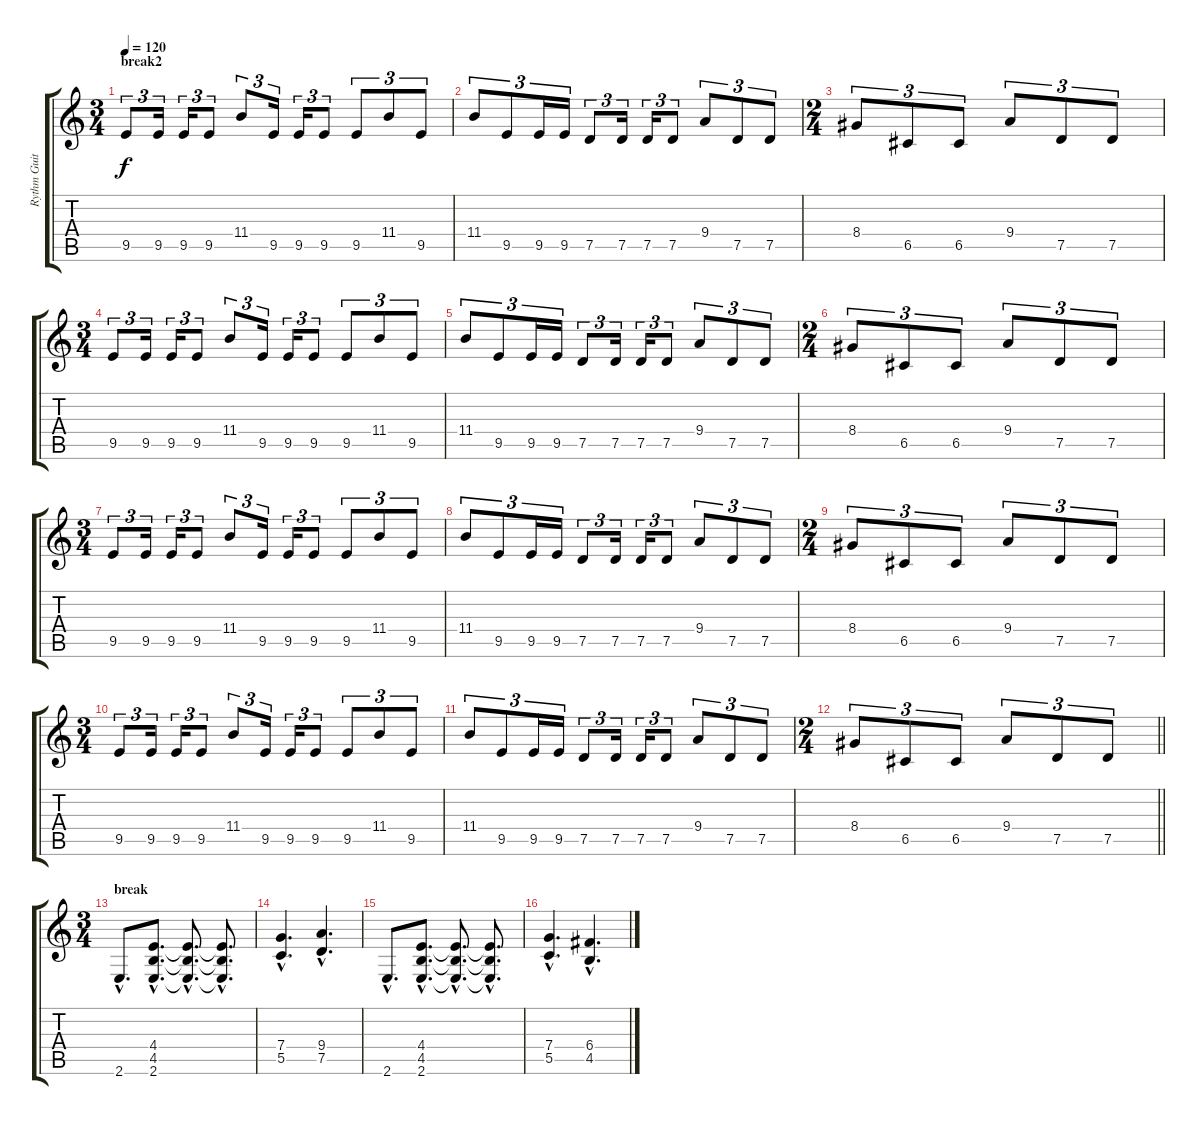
\track ("Rythm Guitare" "Rythm Guit") {instrument distortionguitar}
\staff {score tabs}
\tuning (D4 A3 F3 C3 G2 D2) {hide}
\ts (3 4)
\section ("" "break2")
\tempo 120
\clef g2
\ks c
9.5.8{tu (3 2) dy f} 9.5.16{tu (3 2)} 9.5.16{tu (3 2)} 9.5.8{tu (3 2)} 11.4.8{tu (3 2)} 9.5.16{tu (3 2)} 9.5.16{tu (3 2)} 9.5.8{tu (3 2)} 9.5.8{tu (3 2)} 11.4.8{tu (3 2)} 9.5.8{tu (3 2)} |
11.4.8{tu (3 2)} 9.5.8{tu (3 2)} 9.5.16{tu (3 2)} 9.5.16{tu (3 2)} 7.5.8{tu (3 2)} 7.5.16{tu (3 2)} 7.5.16{tu (3 2)} 7.5.8{tu (3 2)} 9.4.8{tu (3 2)} 7.5.8{tu (3 2)} 7.5.8{tu (3 2)} |
\ts (2 4)
8.4.8{tu (3 2)} 6.5.8{tu (3 2)} 6.5.8{tu (3 2)} 9.4.8{tu (3 2)} 7.5.8{tu (3 2)} 7.5.8{tu (3 2)} |
\ts (3 4)
9.5.8{tu (3 2)} 9.5.16{tu (3 2)} 9.5.16{tu (3 2)} 9.5.8{tu (3 2)} 11.4.8{tu (3 2)} 9.5.16{tu (3 2)} 9.5.16{tu (3 2)} 9.5.8{tu (3 2)} 9.5.8{tu (3 2)} 11.4.8{tu (3 2)} 9.5.8{tu (3 2)} |
11.4.8{tu (3 2)} 9.5.8{tu (3 2)} 9.5.16{tu (3 2)} 9.5.16{tu (3 2)} 7.5.8{tu (3 2)} 7.5.16{tu (3 2)} 7.5.16{tu (3 2)} 7.5.8{tu (3 2)} 9.4.8{tu (3 2)} 7.5.8{tu (3 2)} 7.5.8{tu (3 2)} |
\ts (2 4)
8.4.8{tu (3 2)} 6.5.8{tu (3 2)} 6.5.8{tu (3 2)} 9.4.8{tu (3 2)} 7.5.8{tu (3 2)} 7.5.8{tu (3 2)} |
\ts (3 4)
9.5.8{tu (3 2)} 9.5.16{tu (3 2)} 9.5.16{tu (3 2)} 9.5.8{tu (3 2)} 11.4.8{tu (3 2)} 9.5.16{tu (3 2)} 9.5.16{tu (3 2)} 9.5.8{tu (3 2)} 9.5.8{tu (3 2)} 11.4.8{tu (3 2)} 9.5.8{tu (3 2)} |
11.4.8{tu (3 2)} 9.5.8{tu (3 2)} 9.5.16{tu (3 2)} 9.5.16{tu (3 2)} 7.5.8{tu (3 2)} 7.5.16{tu (3 2)} 7.5.16{tu (3 2)} 7.5.8{tu (3 2)} 9.4.8{tu (3 2)} 7.5.8{tu (3 2)} 7.5.8{tu (3 2)} |
\ts (2 4)
8.4.8{tu (3 2)} 6.5.8{tu (3 2)} 6.5.8{tu (3 2)} 9.4.8{tu (3 2)} 7.5.8{tu (3 2)} 7.5.8{tu (3 2)} |
\ts (3 4)
9.5.8{tu (3 2)} 9.5.16{tu (3 2)} 9.5.16{tu (3 2)} 9.5.8{tu (3 2)} 11.4.8{tu (3 2)} 9.5.16{tu (3 2)} 9.5.16{tu (3 2)} 9.5.8{tu (3 2)} 9.5.8{tu (3 2)} 11.4.8{tu (3 2)} 9.5.8{tu (3 2)} |
11.4.8{tu (3 2)} 9.5.8{tu (3 2)} 9.5.16{tu (3 2)} 9.5.16{tu (3 2)} 7.5.8{tu (3 2)} 7.5.16{tu (3 2)} 7.5.16{tu (3 2)} 7.5.8{tu (3 2)} 9.4.8{tu (3 2)} 7.5.8{tu (3 2)} 7.5.8{tu (3 2)} |
\ts (2 4)
\barLineRight lightlight
8.4.8{tu (3 2)} 6.5.8{tu (3 2)} 6.5.8{tu (3 2)} 9.4.8{tu (3 2)} 7.5.8{tu (3 2)} 7.5.8{tu (3 2)} |
\ts (3 4)
\section ("" "break")
2.6{hac}.8{d} (4.4{hac} 4.5{hac} 2.6{hac}).8{d} (4.4{hac t} 4.5{hac t} 2.6{hac t}).8{d} (4.4{hac t} 4.5{hac t} 2.6{hac t}).8{d} |
(7.4{hac} 5.5{hac}).4{d} (9.4{hac} 7.5{hac}).4{d} |
2.6{hac}.8{d} (4.4{hac} 4.5{hac} 2.6{hac}).8{d} (4.4{hac t} 4.5{hac t} 2.6{hac t}).8{d} (4.4{hac t} 4.5{hac t} 2.6{hac t}).8{d} |
(7.4{hac} 5.5{hac}).4{d} (6.4{hac} 4.5{hac}).4{d}
